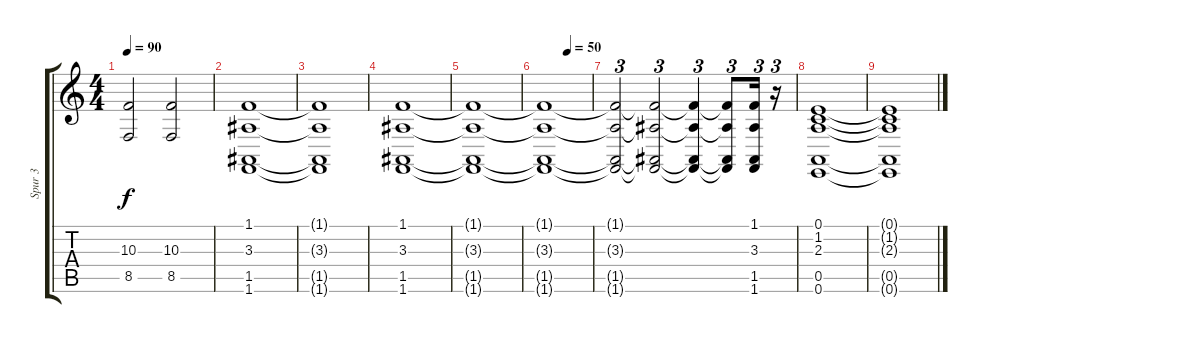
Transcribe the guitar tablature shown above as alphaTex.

\track ("Spur 3" "Spur 3") {instrument tubularbells}
\staff {score tabs}
\tuning (E4 B3 G3 D3 A2 E2) {hide}
\ts (4 4)
\tempo 90
\clef g2
\ks c
(10.3 8.5).2{dy f} (10.3 8.5).2 |
(1.1 3.3 1.5 1.6).1 |
(1.1{t} 3.3{t} 1.5{t} 1.6{t}).1 |
(1.1 3.3 1.5 1.6).1 |
(1.1{t} 3.3{t} 1.5{t} 1.6{t}).1 |
\tempo (50 0.5)
(1.1{t} 3.3{t} 1.5{t} 1.6{t}).1 |
(1.1{t} 3.3{t} 1.5{t} 1.6{t}).2{tu (3 2)} (1.1{t} 3.3{t} 1.5{t} 1.6{t}).2{tu (3 2)} (1.1{t} 3.3{t} 1.5{t} 1.6{t}).4{tu (3 2)} (1.1{t} 3.3{t} 1.5{t} 1.6{t}).8{tu (3 2)} (1.1 3.3 1.5 1.6).16{tu (3 2)} r.16{tu (3 2)} |
(0.1 1.2 2.3 0.5 0.6).1 |
(0.1{t} 1.2{t} 2.3{t} 0.5{t} 0.6{t}).1
